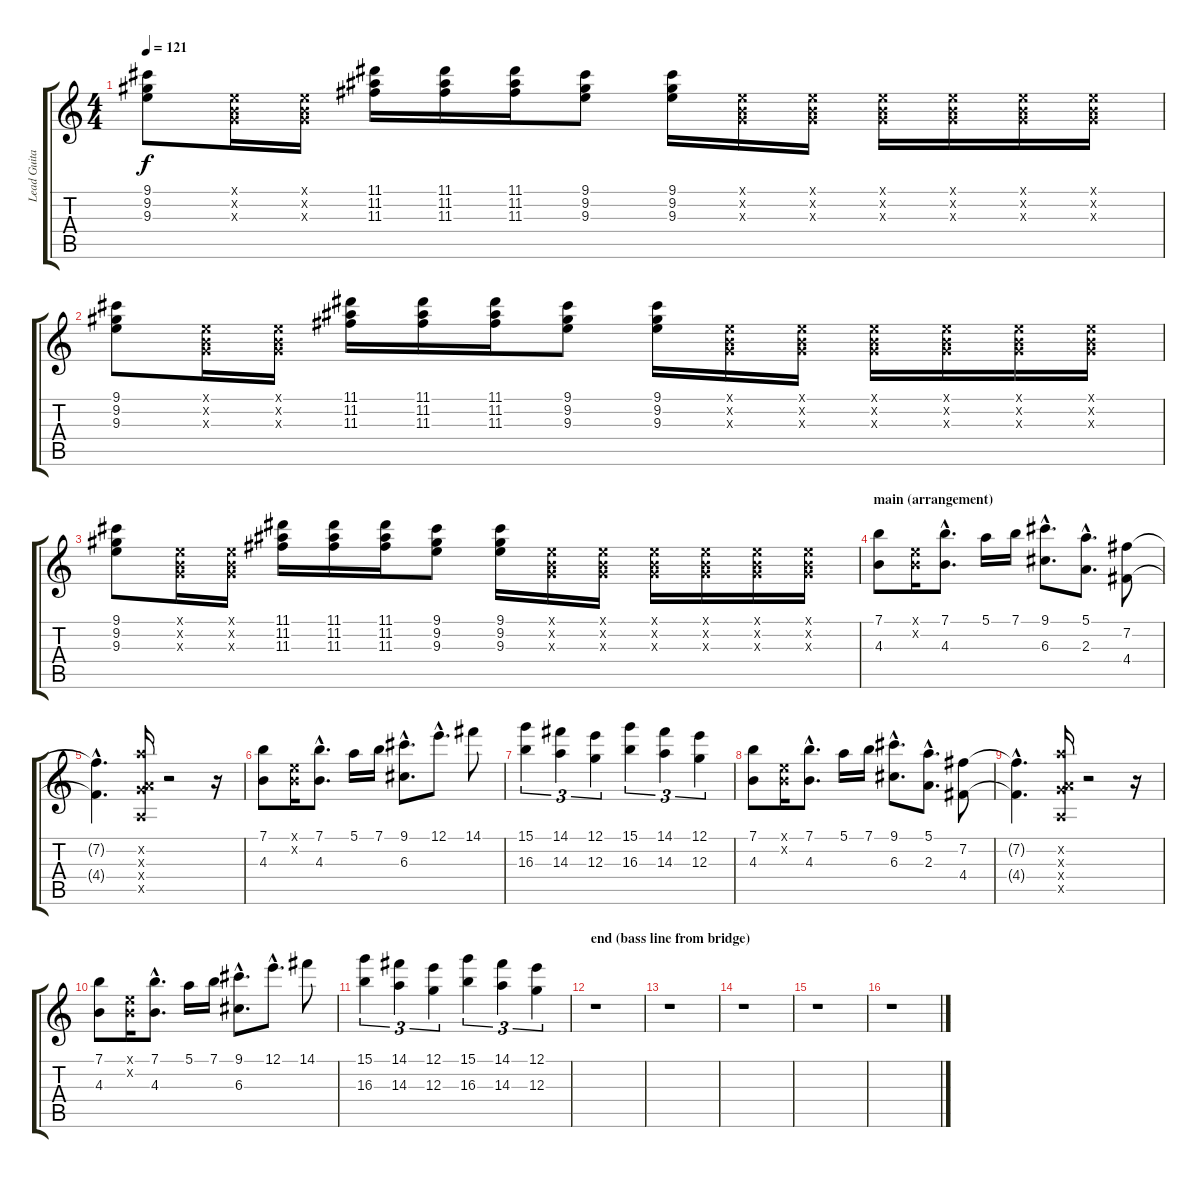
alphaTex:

\track ("Lead Guitar" "Lead Guita") {instrument distortionguitar}
\staff {score tabs}
\tuning (E4 B3 G3 D3 A2 E2) {hide}
\ts (4 4)
\tempo 121
\clef g2
\ks c
(9.1 9.2 9.3).8{dy f} (0.1{x} 0.2{x} 0.3{x}).16 (0.1{x} 0.2{x} 0.3{x}).16 (11.1 11.2 11.3).16 (11.1 11.2 11.3).16 (11.1 11.2 11.3).16 (9.1 9.2 9.3).8 (9.1 9.2 9.3).16 (0.1{x} 0.2{x} 0.3{x}).16 (0.1{x} 0.2{x} 0.3{x}).16 (0.1{x} 0.2{x} 0.3{x}).16 (0.1{x} 0.2{x} 0.3{x}).16 (0.1{x} 0.2{x} 0.3{x}).16 (0.1{x} 0.2{x} 0.3{x}).16 |
(9.1 9.2 9.3).8 (0.1{x} 0.2{x} 0.3{x}).16 (0.1{x} 0.2{x} 0.3{x}).16 (11.1 11.2 11.3).16 (11.1 11.2 11.3).16 (11.1 11.2 11.3).16 (9.1 9.2 9.3).8 (9.1 9.2 9.3).16 (0.1{x} 0.2{x} 0.3{x}).16 (0.1{x} 0.2{x} 0.3{x}).16 (0.1{x} 0.2{x} 0.3{x}).16 (0.1{x} 0.2{x} 0.3{x}).16 (0.1{x} 0.2{x} 0.3{x}).16 (0.1{x} 0.2{x} 0.3{x}).16 |
(9.1 9.2 9.3).8 (0.1{x} 0.2{x} 0.3{x}).16 (0.1{x} 0.2{x} 0.3{x}).16 (11.1 11.2 11.3).16 (11.1 11.2 11.3).16 (11.1 11.2 11.3).16 (9.1 9.2 9.3).8 (9.1 9.2 9.3).16 (0.1{x} 0.2{x} 0.3{x}).16 (0.1{x} 0.2{x} 0.3{x}).16 (0.1{x} 0.2{x} 0.3{x}).16 (0.1{x} 0.2{x} 0.3{x}).16 (0.1{x} 0.2{x} 0.3{x}).16 (0.1{x} 0.2{x} 0.3{x}).16 |
\section ("" "main (arrangement)")
(7.1 4.3).8 (0.1{x} 0.2{x}).16 (7.1{hac} 4.3{hac}).8{d} 5.1.16 7.1.16 (9.1{hac} 6.3{hac}).8{d} (5.1{hac} 2.3{hac}).8{d} (7.2 4.4).8 |
(7.2{hac t} 4.4{hac t}).4{d} (10.2{x} 0.3{x} 7.4{x} 0.5{x}).16 r.2 r.16 |
(7.1 4.3).8 (0.1{x} 0.2{x}).16 (7.1{hac} 4.3{hac}).8{d} 5.1.16 7.1.16 (9.1{hac} 6.3{hac}).8{d} 12.1{hac}.8{d} 14.1.8 |
(15.1 16.3).4{tu (3 2)} (14.1 14.3).4{tu (3 2)} (12.1 12.3).4{tu (3 2)} (15.1 16.3).4{tu (3 2)} (14.1 14.3).4{tu (3 2)} (12.1 12.3).4{tu (3 2)} |
(7.1 4.3).8 (0.1{x} 0.2{x}).16 (7.1{hac} 4.3{hac}).8{d} 5.1.16 7.1.16 (9.1{hac} 6.3{hac}).8{d} (5.1{hac} 2.3{hac}).8{d} (7.2 4.4).8 |
(7.2{hac t} 4.4{hac t}).4{d} (10.2{x} 0.3{x} 7.4{x} 0.5{x}).16 r.2 r.16 |
(7.1 4.3).8 (0.1{x} 0.2{x}).16 (7.1{hac} 4.3{hac}).8{d} 5.1.16 7.1.16 (9.1{hac} 6.3{hac}).8{d} 12.1{hac}.8{d} 14.1.8 |
(15.1 16.3).4{tu (3 2)} (14.1 14.3).4{tu (3 2)} (12.1 12.3).4{tu (3 2)} (15.1 16.3).4{tu (3 2)} (14.1 14.3).4{tu (3 2)} (12.1 12.3).4{tu (3 2)} |
\section ("" "end (bass line from bridge)")
r.1 |
r.1 |
r.1 |
r.1 |
r.1
